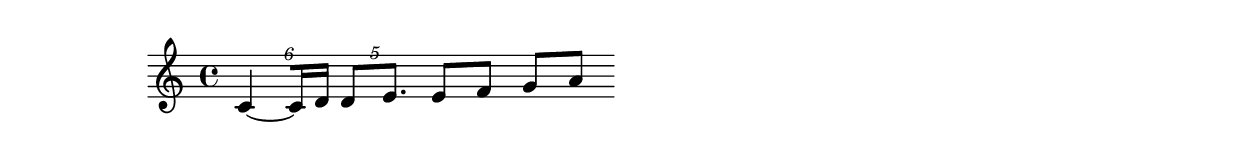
#(ly:set-option 'midi-extension "mid")
\version "2.12.3"
\include "english.ly"
\header{


}
%{

%}
melody = {
\clef treble
\key c \major
\cadenzaOn


  \times 4/6{ c'4[~c'16 d'16] }  \times 4/5{ d'8[ e'8.] }  e'8[ f'8] g'8[ a'8]  
 
}


text = \lyricmode {
        
}

\score{

<<
\new Voice = "one" {
\melody
}
\new Lyrics \lyricsto "one" \text
>>
\layout {
\context {
\Score
}
}
\midi {
\context {
\Score
tempoWholesPerMinute = #(ly:make-moment 200 4)
}
}
}